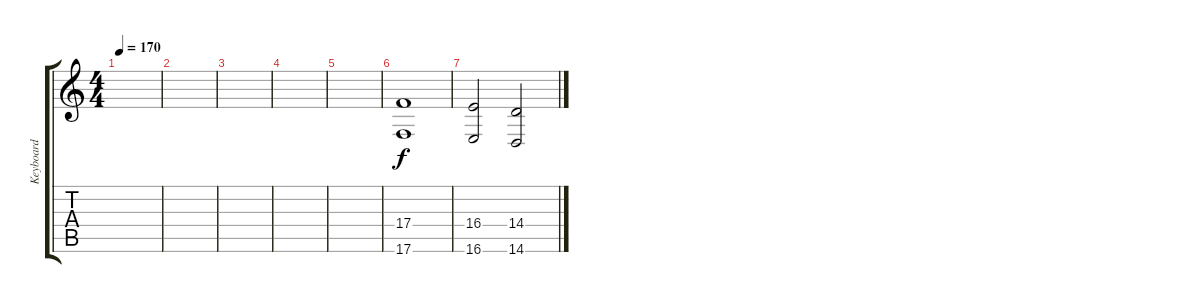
\track ("Keyboard" "Keyboard") {instrument stringensemble1}
\staff {score tabs}
\tuning (D4 A3 F3 C3 G2 C2) {hide}
\ts (4 4)
\tempo 170
\clef g2
\ks c
|
|
|
|
|
(17.4 17.6).1 |
(16.4 16.6).2 (14.4 14.6).2
